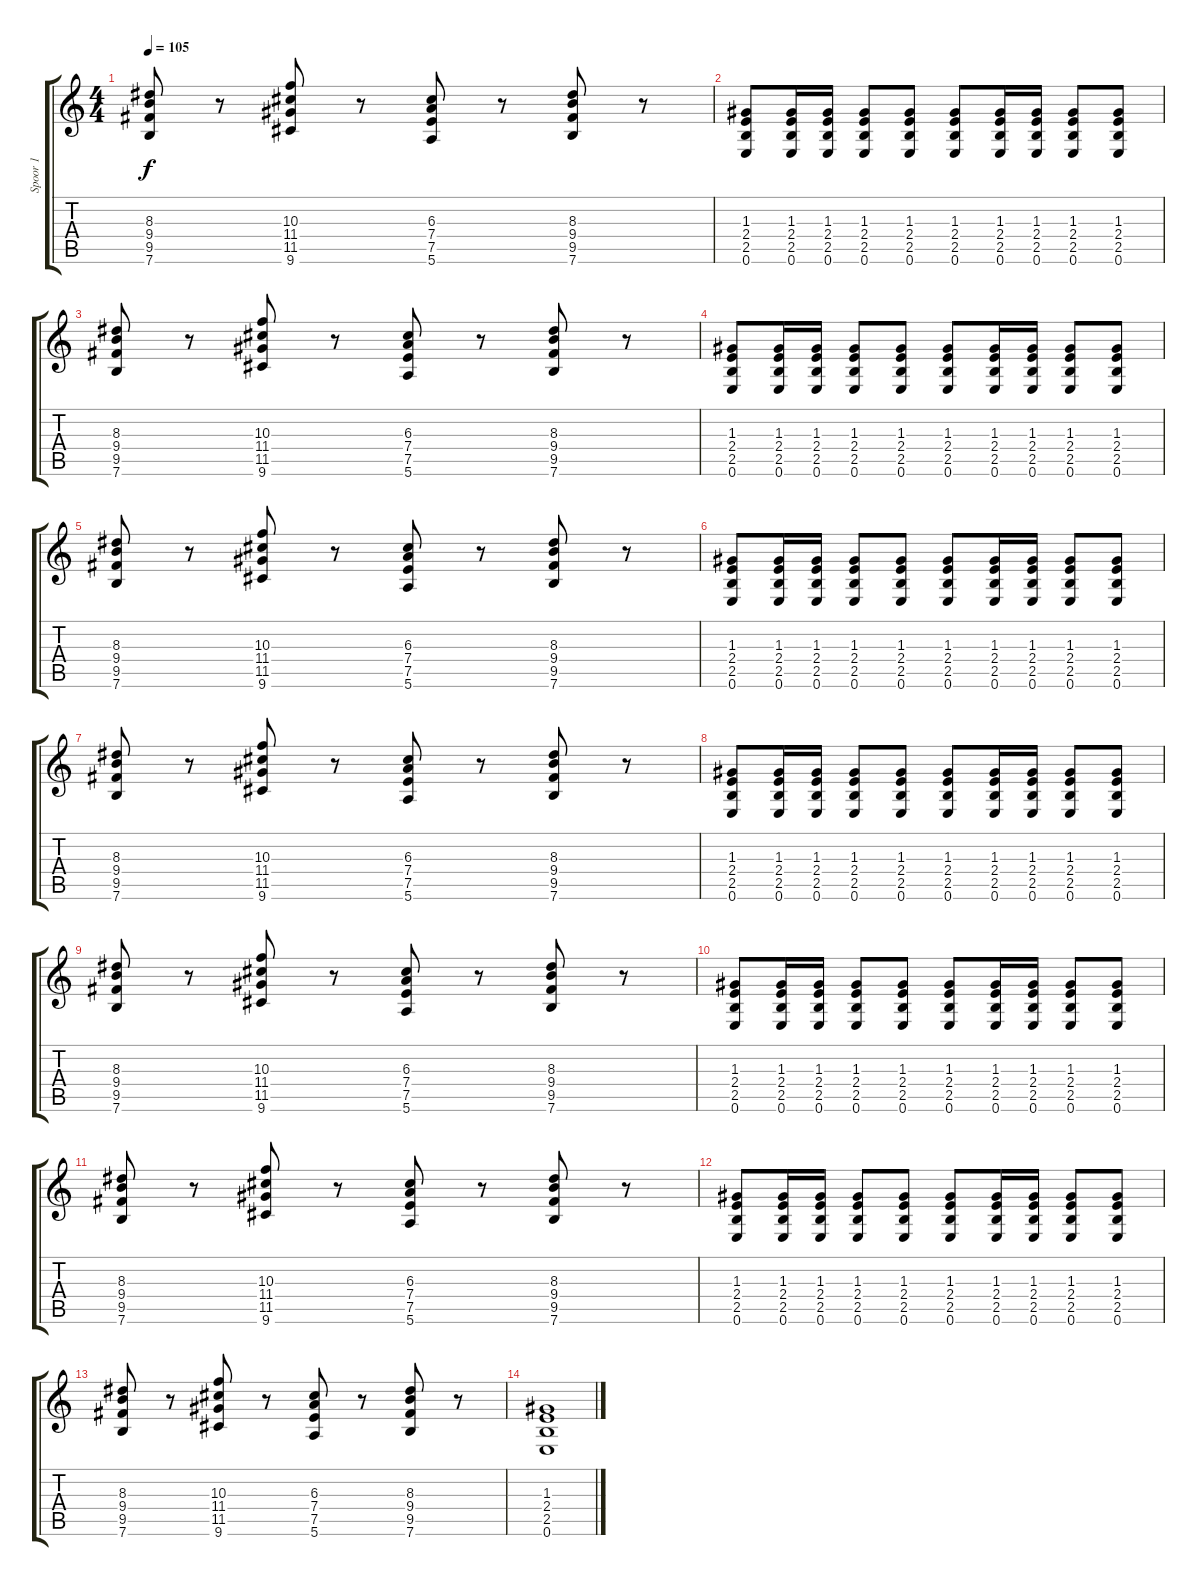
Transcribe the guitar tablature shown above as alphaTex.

\track ("Spoor 1" "Spoor 1") {instrument overdrivenguitar}
\staff {score tabs}
\tuning (E4 B3 G3 D3 A2 E2) {hide}
\ts (4 4)
\tempo 105
\clef g2
\ks c
(8.3 9.4 9.5 7.6).8{dy f} r.8 (10.3 11.4 11.5 9.6).8 r.8 (6.3 7.4 7.5 5.6).8 r.8 (8.3 9.4 9.5 7.6).8 r.8 |
(1.3 2.4 2.5 0.6).8 (1.3 2.4 2.5 0.6).16 (1.3 2.4 2.5 0.6).16 (1.3 2.4 2.5 0.6).8 (1.3 2.4 2.5 0.6).8 (1.3 2.4 2.5 0.6).8 (1.3 2.4 2.5 0.6).16 (1.3 2.4 2.5 0.6).16 (1.3 2.4 2.5 0.6).8 (1.3 2.4 2.5 0.6).8 |
(8.3 9.4 9.5 7.6).8 r.8 (10.3 11.4 11.5 9.6).8 r.8 (6.3 7.4 7.5 5.6).8 r.8 (8.3 9.4 9.5 7.6).8 r.8 |
(1.3 2.4 2.5 0.6).8 (1.3 2.4 2.5 0.6).16 (1.3 2.4 2.5 0.6).16 (1.3 2.4 2.5 0.6).8 (1.3 2.4 2.5 0.6).8 (1.3 2.4 2.5 0.6).8 (1.3 2.4 2.5 0.6).16 (1.3 2.4 2.5 0.6).16 (1.3 2.4 2.5 0.6).8 (1.3 2.4 2.5 0.6).8 |
(8.3 9.4 9.5 7.6).8 r.8 (10.3 11.4 11.5 9.6).8 r.8 (6.3 7.4 7.5 5.6).8 r.8 (8.3 9.4 9.5 7.6).8 r.8 |
(1.3 2.4 2.5 0.6).8 (1.3 2.4 2.5 0.6).16 (1.3 2.4 2.5 0.6).16 (1.3 2.4 2.5 0.6).8 (1.3 2.4 2.5 0.6).8 (1.3 2.4 2.5 0.6).8 (1.3 2.4 2.5 0.6).16 (1.3 2.4 2.5 0.6).16 (1.3 2.4 2.5 0.6).8 (1.3 2.4 2.5 0.6).8 |
(8.3 9.4 9.5 7.6).8 r.8 (10.3 11.4 11.5 9.6).8 r.8 (6.3 7.4 7.5 5.6).8 r.8 (8.3 9.4 9.5 7.6).8 r.8 |
(1.3 2.4 2.5 0.6).8 (1.3 2.4 2.5 0.6).16 (1.3 2.4 2.5 0.6).16 (1.3 2.4 2.5 0.6).8 (1.3 2.4 2.5 0.6).8 (1.3 2.4 2.5 0.6).8 (1.3 2.4 2.5 0.6).16 (1.3 2.4 2.5 0.6).16 (1.3 2.4 2.5 0.6).8 (1.3 2.4 2.5 0.6).8 |
(8.3 9.4 9.5 7.6).8 r.8 (10.3 11.4 11.5 9.6).8 r.8 (6.3 7.4 7.5 5.6).8 r.8 (8.3 9.4 9.5 7.6).8 r.8 |
(1.3 2.4 2.5 0.6).8 (1.3 2.4 2.5 0.6).16 (1.3 2.4 2.5 0.6).16 (1.3 2.4 2.5 0.6).8 (1.3 2.4 2.5 0.6).8 (1.3 2.4 2.5 0.6).8 (1.3 2.4 2.5 0.6).16 (1.3 2.4 2.5 0.6).16 (1.3 2.4 2.5 0.6).8 (1.3 2.4 2.5 0.6).8 |
(8.3 9.4 9.5 7.6).8 r.8 (10.3 11.4 11.5 9.6).8 r.8 (6.3 7.4 7.5 5.6).8 r.8 (8.3 9.4 9.5 7.6).8 r.8 |
(1.3 2.4 2.5 0.6).8 (1.3 2.4 2.5 0.6).16 (1.3 2.4 2.5 0.6).16 (1.3 2.4 2.5 0.6).8 (1.3 2.4 2.5 0.6).8 (1.3 2.4 2.5 0.6).8 (1.3 2.4 2.5 0.6).16 (1.3 2.4 2.5 0.6).16 (1.3 2.4 2.5 0.6).8 (1.3 2.4 2.5 0.6).8 |
(8.3 9.4 9.5 7.6).8 r.8 (10.3 11.4 11.5 9.6).8 r.8 (6.3 7.4 7.5 5.6).8 r.8 (8.3 9.4 9.5 7.6).8 r.8 |
(1.3 2.4 2.5 0.6).1
